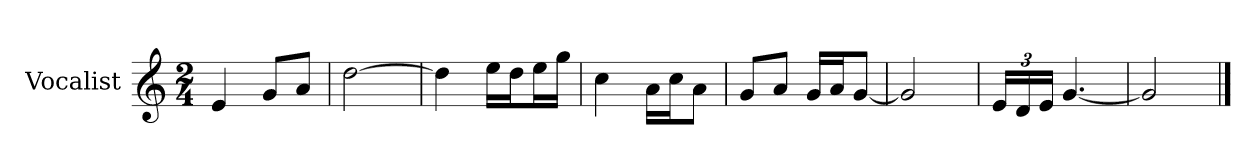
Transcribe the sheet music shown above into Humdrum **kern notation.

**kern
*part1
*staff1
*I"Vocalist
*k[]
*C:
*M2/4
=
4e
8gL
8aJ
=1
[2dd
=2
4dd]
16eeLL
16ddJ
16eeL
16ggJJ
=3
4cc
16aLL
16ccJ
8aJ
=4
8gL
8aJ
16gLL
16aJ
[8gJ
=5
2g]
=6
24eLL
24d
24eJJ
[4.g
=7
2g]
==
*-
